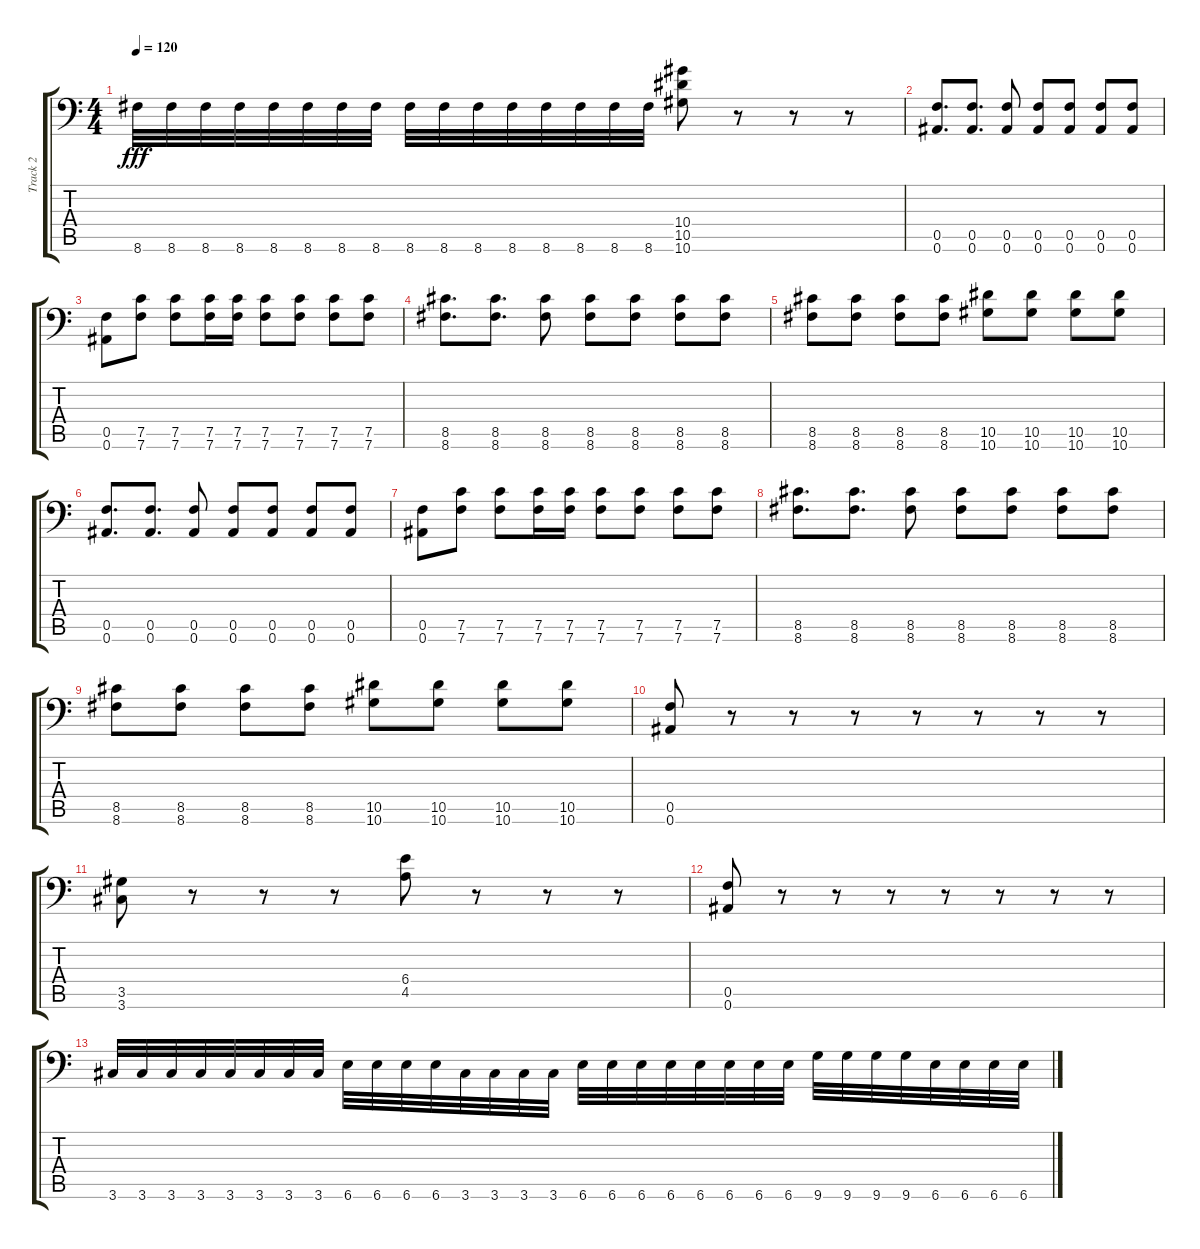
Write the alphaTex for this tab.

\track ("Track 2" "Track 2") {instrument distortionguitar}
\staff {score tabs}
\tuning (C4 G3 Eb3 Bb2 F2 Bb1) {hide}
\ts (4 4)
\tempo 120
\clef f4
\ks c
8.6.32{dy fff} 8.6.32 8.6.32 8.6.32 8.6.32 8.6.32 8.6.32 8.6.32 8.6.32 8.6.32 8.6.32 8.6.32 8.6.32 8.6.32 8.6.32 8.6.32 (10.4 10.5 10.6).8 r.8 r.8 r.8 |
(0.5 0.6).8{d} (0.5 0.6).8{d} (0.5 0.6).8 (0.5 0.6).8 (0.5 0.6).8 (0.5 0.6).8 (0.5 0.6).8 |
(0.5 0.6).8 (7.5 7.6).8 (7.5 7.6).8 (7.5 7.6).16 (7.5 7.6).16 (7.5 7.6).8 (7.5 7.6).8 (7.5 7.6).8 (7.5 7.6).8 |
(8.5 8.6).8{d} (8.5 8.6).8{d} (8.5 8.6).8 (8.5 8.6).8 (8.5 8.6).8 (8.5 8.6).8 (8.5 8.6).8 |
(8.5 8.6).8 (8.5 8.6).8 (8.5 8.6).8 (8.5 8.6).8 (10.5 10.6).8 (10.5 10.6).8 (10.5 10.6).8 (10.5 10.6).8 |
(0.5 0.6).8{d} (0.5 0.6).8{d} (0.5 0.6).8 (0.5 0.6).8 (0.5 0.6).8 (0.5 0.6).8 (0.5 0.6).8 |
(0.5 0.6).8 (7.5 7.6).8 (7.5 7.6).8 (7.5 7.6).16 (7.5 7.6).16 (7.5 7.6).8 (7.5 7.6).8 (7.5 7.6).8 (7.5 7.6).8 |
(8.5 8.6).8{d} (8.5 8.6).8{d} (8.5 8.6).8 (8.5 8.6).8 (8.5 8.6).8 (8.5 8.6).8 (8.5 8.6).8 |
(8.5 8.6).8 (8.5 8.6).8 (8.5 8.6).8 (8.5 8.6).8 (10.5 10.6).8 (10.5 10.6).8 (10.5 10.6).8 (10.5 10.6).8 |
(0.5 0.6).8 r.8 r.8 r.8 r.8 r.8 r.8 r.8 |
(3.5 3.6).8 r.8 r.8 r.8 (6.4 4.5).8 r.8 r.8 r.8 |
(0.5 0.6).8 r.8 r.8 r.8 r.8 r.8 r.8 r.8 |
3.6.32 3.6.32 3.6.32 3.6.32 3.6.32 3.6.32 3.6.32 3.6.32 6.6.32 6.6.32 6.6.32 6.6.32 3.6.32 3.6.32 3.6.32 3.6.32 6.6.32 6.6.32 6.6.32 6.6.32 6.6.32 6.6.32 6.6.32 6.6.32 9.6.32 9.6.32 9.6.32 9.6.32 6.6.32 6.6.32 6.6.32 6.6.32
